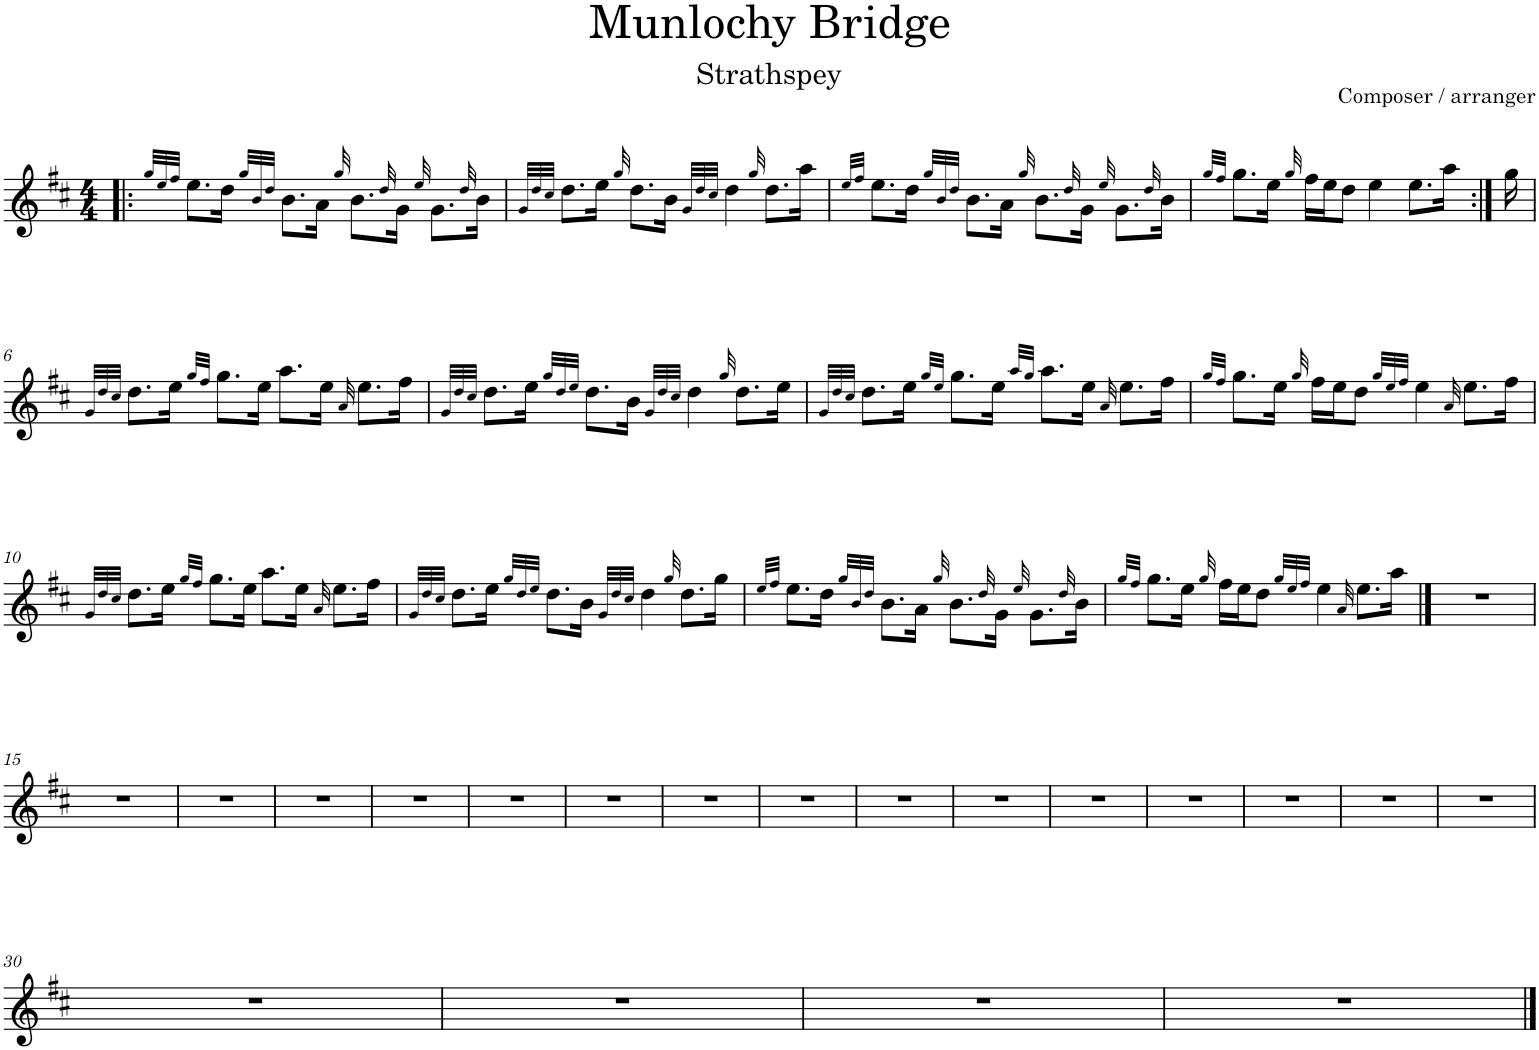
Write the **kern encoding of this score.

**kern
*part1
*staff1
*I"Oboe
*I'Ob.
*clefG2
*k[f#c#]
*M4/4
=1!|:
32qgg/LLL
32qee/
32qff#/JJJ
8.ee\L
16dd\Jk
32qgg/LLL
32qb/
32qdd/JJJ
8.b\L
16a\Jk
32qgg/
8.b\L
32qdd/
16g\Jk
32qee/
8.g\L
32qdd/
16b\Jk
=2
32qg/LLL
32qdd/
32qcc#/JJJ
8.dd\L
16ee\Jk
32qgg/
8.dd\L
16b\Jk
32qg/LLL
32qdd/
32qcc#/JJJ
4dd\
32qgg/
8.dd\L
16aa\Jk
=3
32qee/LLL
32qff#/JJJ
8.ee\L
16dd\Jk
32qgg/LLL
32qb/
32qdd/JJJ
8.b\L
16a\Jk
32qgg/
8.b\L
32qdd/
16g\Jk
32qee/
8.g\L
32qdd/
16b\Jk
=4
32qgg/LLL
32qff#/JJJ
8.gg\L
16ee\Jk
32qgg/
16ff#\LL
16ee\J
8dd\J
4ee\
8.ee\L
16aa\Jk
=5:|!
16gg\
!!LO:LB:g=z
=6
32qg/LLL
32qdd/
32qcc#/JJJ
8.dd\L
16ee\Jk
32qgg/LLL
32qff#/JJJ
8.gg\L
16ee\Jk
8.aa\L
16ee\Jk
32qa/
8.ee\L
16ff#\Jk
=7
32qg/LLL
32qdd/
32qcc#/JJJ
8.dd\L
16ee\Jk
32qgg/LLL
32qdd/
32qee/JJJ
8.dd\L
16b\Jk
32qg/LLL
32qdd/
32qcc#/JJJ
4dd\
32qgg/
8.dd\L
16ee\Jk
=8
32qg/LLL
32qdd/
32qcc#/JJJ
8.dd\L
16ee\Jk
32qgg/LLL
32qee/JJJ
8.gg\L
16ee\Jk
32qaa/LLL
32qgg/JJJ
8.aa\L
16ee\Jk
32qa/
8.ee\L
16ff#\Jk
=9
32qgg/LLL
32qff#/JJJ
8.gg\L
16ee\Jk
32qgg/
16ff#\LL
16ee\J
8dd\J
32qgg/LLL
32qee/
32qff#/JJJ
4ee\
32qa/
8.ee\L
16ff#\Jk
!!LO:LB:g=z
=10
32qg/LLL
32qdd/
32qcc#/JJJ
8.dd\L
16ee\Jk
32qgg/LLL
32qff#/JJJ
8.gg\L
16ee\Jk
8.aa\L
16ee\Jk
32qa/
8.ee\L
16ff#\Jk
=11
32qg/LLL
32qdd/
32qcc#/JJJ
8.dd\L
16ee\Jk
32qgg/LLL
32qdd/
32qee/JJJ
8.dd\L
16b\Jk
32qg/LLL
32qdd/
32qcc#/JJJ
4dd\
32qgg/
8.dd\L
16gg\Jk
=12
32qee/LLL
32qff#/JJJ
8.ee\L
16dd\Jk
32qgg/LLL
32qb/
32qdd/JJJ
8.b\L
16a\Jk
32qgg/
8.b\L
32qdd/
16g\Jk
32qee/
8.g\L
32qdd/
16b\Jk
=13
32qgg/LLL
32qff#/JJJ
8.gg\L
16ee\Jk
32qgg/
16ff#\LL
16ee\J
8dd\J
32qgg/LLL
32qee/
32qff#/JJJ
4ee\
32qa/
8.ee\L
16aa\Jk
==14
1r
!!LO:LB:g=z
=15
1r
=16
1r
=17
1r
=18
1r
=19
1r
=20
1r
=21
1r
=22
1r
=23
1r
=24
1r
=25
1r
=26
1r
=27
1r
=28
1r
=29
1r
!!LO:LB:g=z
=30
1r
=31
1r
=32
1r
=33
1r
==
*-
